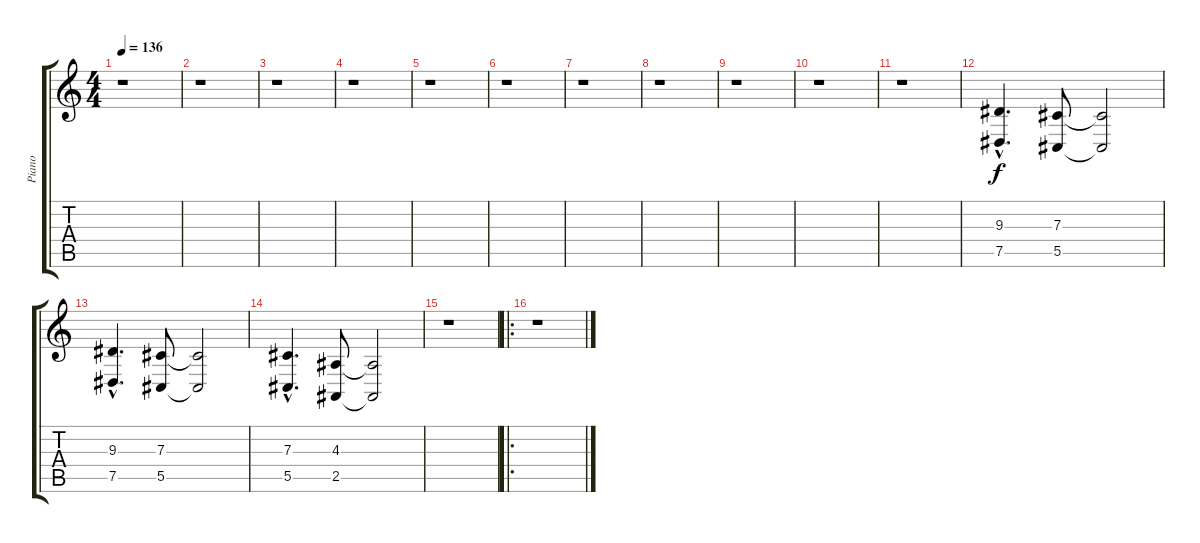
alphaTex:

\track ("Piano" "Piano") {instrument brightacousticpiano}
\staff {score tabs}
\tuning (Eb4 Bb3 Gb3 Db3 Ab2 Eb2) {hide}
\ts (4 4)
\tempo 136
\clef g2
\ks c
r.1{dy f} |
r.1 |
r.1 |
r.1 |
r.1 |
r.1 |
r.1 |
r.1 |
r.1 |
r.1 |
r.1 |
(9.3{hac} 7.5{hac}).4{d} (7.3 5.5).8 (7.3{t} 5.5{t}).2 |
(9.3{hac} 7.5{hac}).4{d} (7.3 5.5).8 (7.3{t} 5.5{t}).2 |
(7.3{hac} 5.5{hac}).4{d} (4.3 2.5).8 (4.3{t} 2.5{t}).2 |
r.1 |
\ro
r.1
